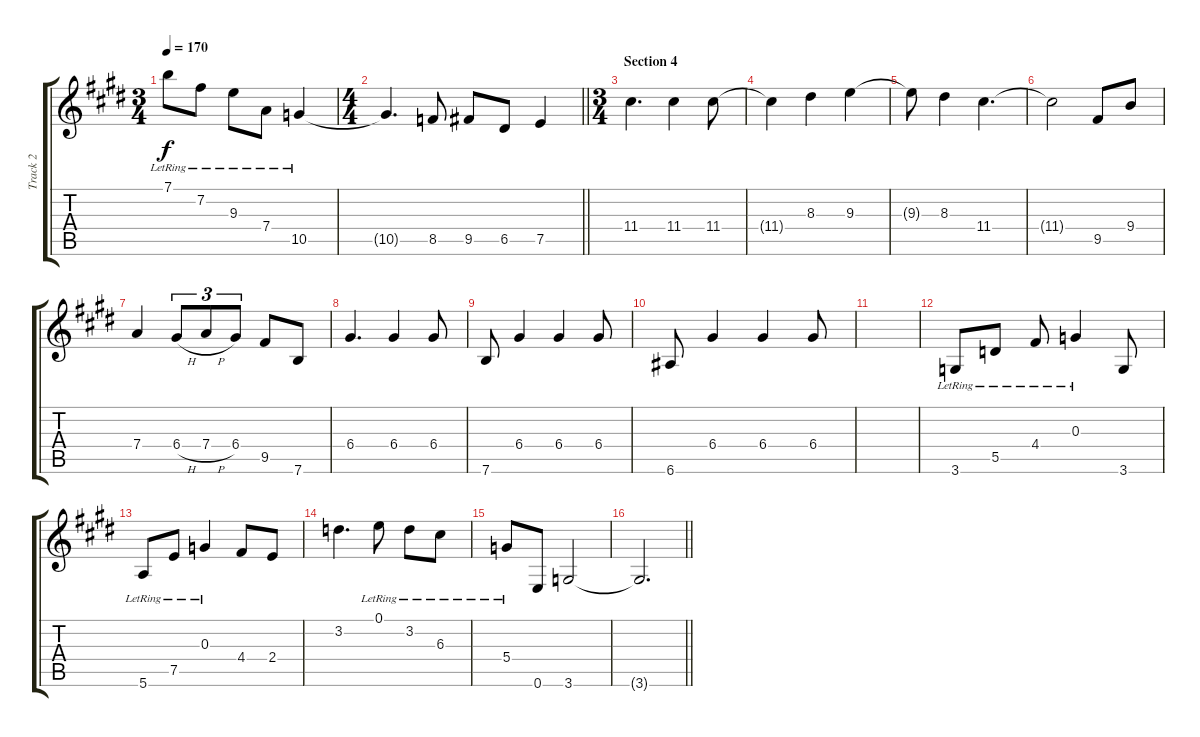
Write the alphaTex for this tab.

\track ("Track 2" "Track 2") {instrument acousticguitarnylon}
\staff {score tabs}
\tuning (E4 B3 G3 D3 A2 E2) {hide}
\ts (3 4)
\tempo 170
\clef g2
\ks e
7.1{lr}.8{dy f} 7.2{lr}.8 9.3{lr}.8 7.4{lr}.8 10.5{lr}.4 |
\ts (4 4)
\barLineRight lightlight
10.5{t}.4{d} 8.5.8 9.5.8 6.5.8 7.5.4 |
\ts (3 4)
\section ("" "Section 4")
11.4.4{d} 11.4.4 11.4.8 |
11.4{t}.4 8.3.4 9.3.4 |
9.3{t}.8 8.3.4 11.4.4{d} |
11.4{t}.2 9.5.8 9.4.8 |
7.4.4 6.4{h}.8{tu (3 2)} 7.4{h}.8{tu (3 2)} 6.4.8{tu (3 2)} 9.5.8 7.6.8 |
6.4.4{d} 6.4.4 6.4.8 |
7.6.8 6.4.4 6.4.4 6.4.8 |
6.6.8 6.4.4 6.4.4 6.4.8 |
|
3.6{lr}.8 5.5{lr}.8 4.4{lr}.8 0.3{lr}.4 3.6.8 |
5.6{lr}.8 7.5{lr}.8 0.3{lr}.4 4.4.8 2.4.8 |
3.2.4{d} 0.1{lr}.8 3.2{lr}.8 6.3{lr}.8 |
5.4{lr}.8 0.6.8 3.6.2 |
\barLineRight lightlight
3.6{t}.2{d}
